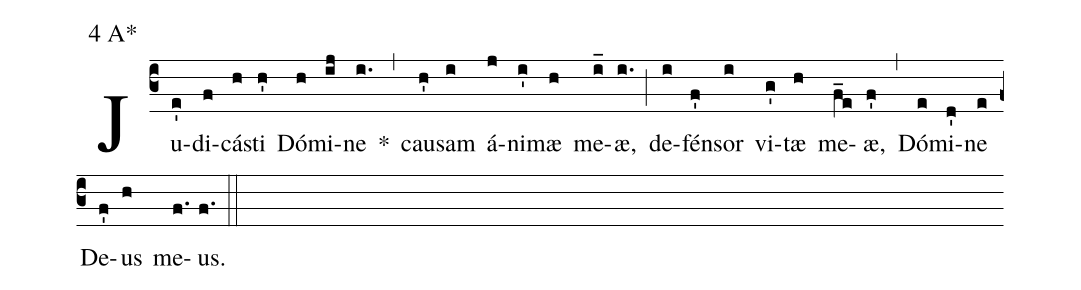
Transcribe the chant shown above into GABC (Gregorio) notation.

mode:4 A*;
%%
(c3) Ju(e')di(f)cá(h)sti(h') Dó(h)mi(ij)ne(i.) *(,) cau(h')sam(i) á(j)ni(i')mæ(h) me(i_)æ,(i.) (;) de(i)fén(f')sor(i) vi(g')tæ(h) me(f_e)æ,(f') (,) Dó(e)mi(d')ne(e) De(f')us(h) me(f.)us.(f.) (::)
